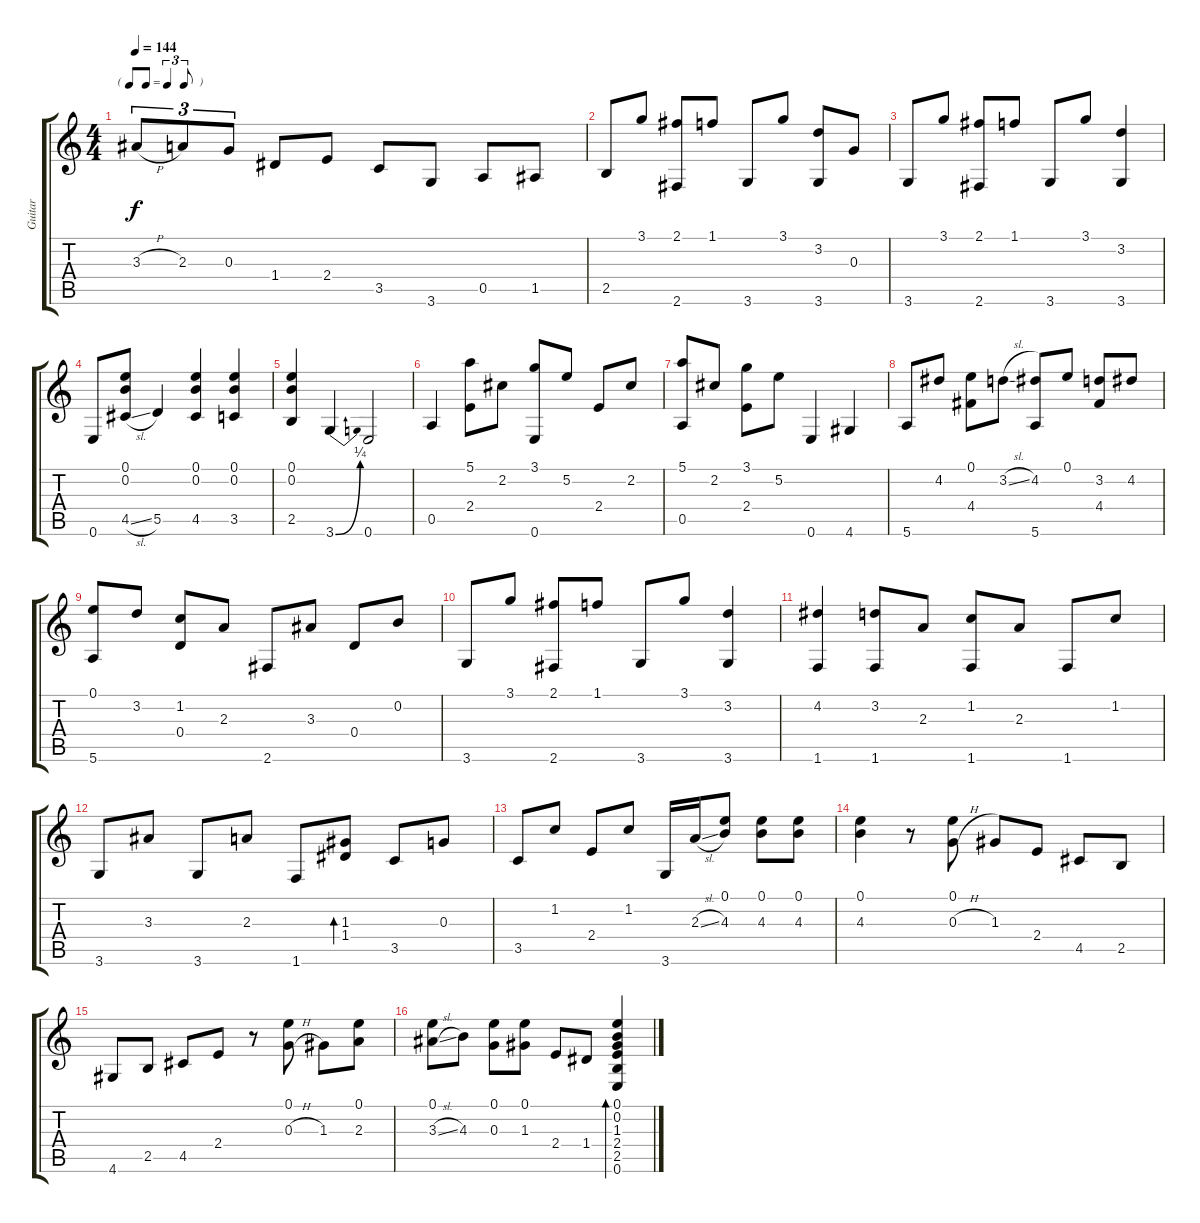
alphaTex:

\track ("Guitar" "Guitar") {instrument electricguitarjazz}
\staff {score tabs}
\tuning (E4 B3 G3 D3 A2 E2) {hide}
\ts (4 4)
\tf triplet8th
\tempo 144
\clef g2
\ks c
3.3{h}.8{tu (3 2) dy f} 2.3.8{tu (3 2)} 0.3.8{tu (3 2)} 1.4.8 2.4.8 3.5.8 3.6.8 0.5.8 1.5.8 |
2.5.8 3.1.8 (2.1 2.6).8 1.1.8 3.6.8 3.1.8 (3.2 3.6).8 0.3.8 |
3.6.8 3.1.8 (2.1 2.6).8 1.1.8 3.6.8 3.1.8 (3.2 3.6).4 |
0.6.8 (0.1 0.2 4.5{sl}).8 5.5.4 (0.1 0.2 4.5).4 (0.1 0.2 3.5).4 |
(0.1 0.2 2.5).4 3.6{be (bend 0 0 60 1)}.4 0.6.2 |
0.5.4 (5.1 2.4).8 2.2.8 (3.1 0.6).8 5.2.8 2.4.8 2.2.8 |
(5.1 0.5).8 2.2.8 (3.1 2.4).8 5.2.8 0.6.4 4.6.4 |
5.6.8 4.2.8 (0.1 4.4).8 3.2{sl}.8 (4.2 5.6).8 0.1.8 (3.2 4.4).8 4.2.8 |
(0.1 5.6).8 3.2.8 (1.2 0.4).8 2.3.8 2.6.8 3.3.8 0.4.8 0.2.8 |
3.6.8 3.1.8 (2.1 2.6).8 1.1.8 3.6.8 3.1.8 (3.2 3.6).4 |
(4.2 1.6).4 (3.2 1.6).8 2.3.8 (1.2 1.6).8 2.3.8 1.6.8 1.2.8 |
3.6.8 3.3.8 3.6.8 2.3.8 1.6.8 (1.3 1.4).8{bd 30} 3.5.8 0.3.8 |
3.5.8 1.2.8 2.4.8 1.2.8 3.6.16 2.3{sl}.16 (0.1 4.3).8 (0.1 4.3).8 (0.1 4.3).8 |
(0.1 4.3).4 r.8 (0.1 0.3{h}).8 1.3.8 2.4.8 4.5.8 2.5.8 |
4.6.8 2.5.8 4.5.8 2.4.8 r.8 (0.1 0.3{h}).8 1.3.8 (0.1 2.3).8 |
(0.1 3.3{sl}).8 4.3.8 (0.1 0.3).8 (0.1 1.3).8 2.4.8 1.4.8 (0.1 0.2 1.3 2.4 2.5 0.6).4{bd 30}
